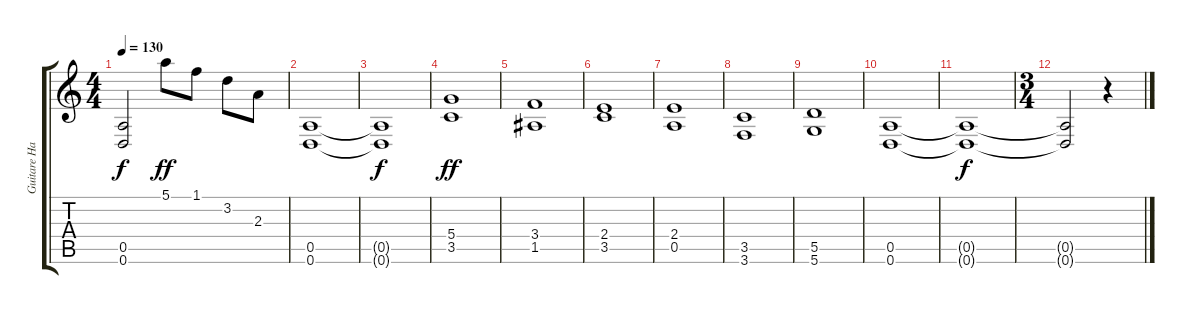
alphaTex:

\track ("Guitare Harmonie" "Guitare Ha") {instrument distortionguitar}
\staff {score tabs}
\tuning (E4 B3 G3 D3 A2 D2) {hide}
\ts (4 4)
\tempo 130
\clef g2
\ks c
(0.5{t} 0.6{t}).2{dy f} 5.1.8{dy ff} 1.1.8 3.2.8 2.3.8 |
(0.5 0.6).1 |
(0.5{t} 0.6{t}).1{dy f} |
(5.4 3.5).1{dy ff} |
(3.4 1.5).1 |
(2.4 3.5).1 |
(2.4 0.5).1 |
(3.5 3.6).1 |
(5.5 5.6).1 |
(0.5 0.6).1 |
(0.5{t} 0.6{t}).1{dy f} |
\ts (3 4)
(0.5{t} 0.6{t}).2 r.4
